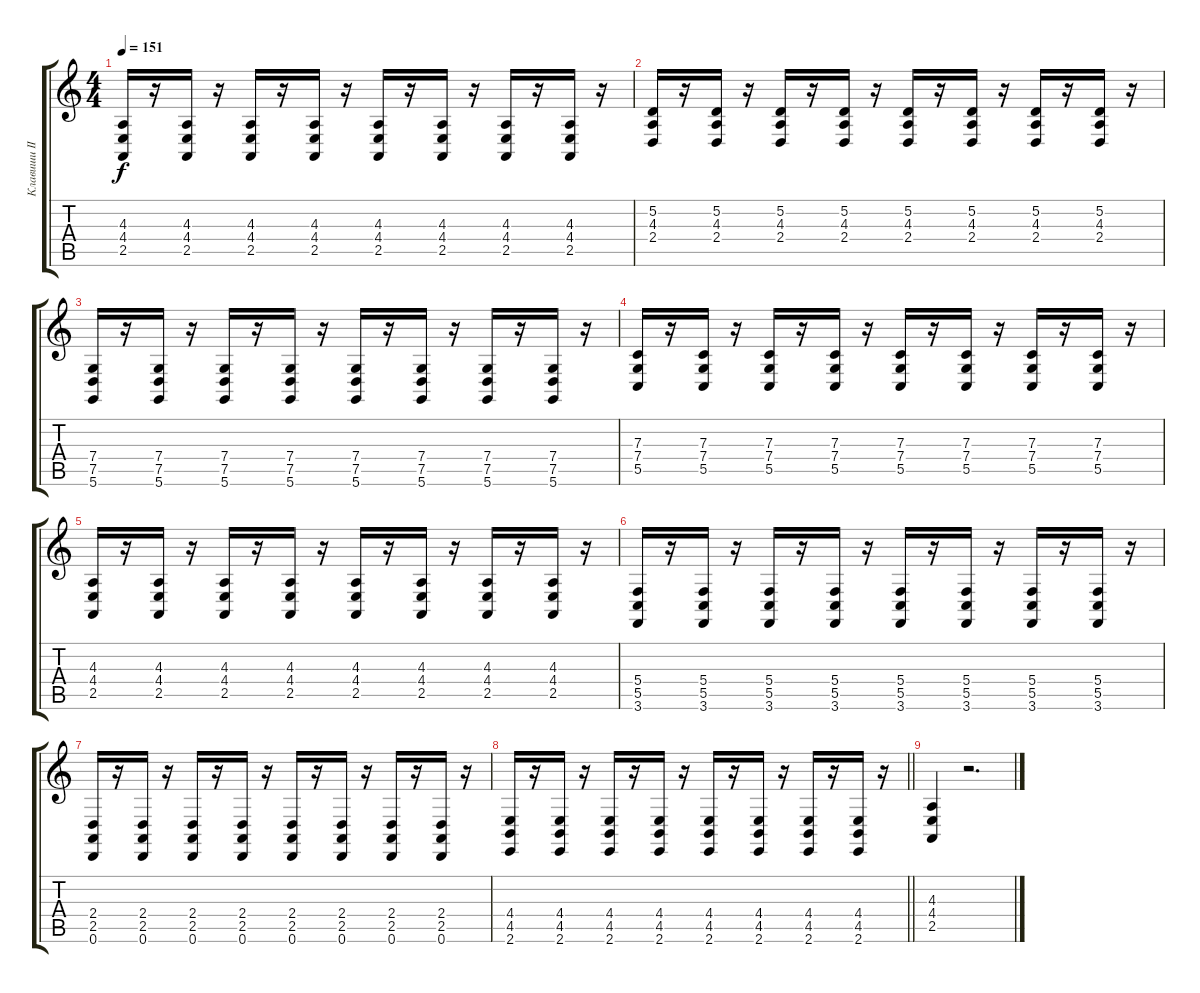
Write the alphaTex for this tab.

\track ("Клавиши III" "Клавиши II") {instrument acousticgrandpiano}
\staff {score tabs}
\tuning (D4 A3 F3 C3 G2 D2) {hide}
\ts (4 4)
\tempo 151
\clef g2
\ks c
(4.3 4.4 2.5).16{dy f} r.16 (4.3 4.4 2.5).16 r.16 (4.3 4.4 2.5).16 r.16 (4.3 4.4 2.5).16 r.16 (4.3 4.4 2.5).16 r.16 (4.3 4.4 2.5).16 r.16 (4.3 4.4 2.5).16 r.16 (4.3 4.4 2.5).16 r.16 |
(5.2 4.3 2.4).16 r.16 (5.2 4.3 2.4).16 r.16 (5.2 4.3 2.4).16 r.16 (5.2 4.3 2.4).16 r.16 (5.2 4.3 2.4).16 r.16 (5.2 4.3 2.4).16 r.16 (5.2 4.3 2.4).16 r.16 (5.2 4.3 2.4).16 r.16 |
(7.4 7.5 5.6).16 r.16 (7.4 7.5 5.6).16 r.16 (7.4 7.5 5.6).16 r.16 (7.4 7.5 5.6).16 r.16 (7.4 7.5 5.6).16 r.16 (7.4 7.5 5.6).16 r.16 (7.4 7.5 5.6).16 r.16 (7.4 7.5 5.6).16 r.16 |
(7.3 7.4 5.5).16 r.16 (7.3 7.4 5.5).16 r.16 (7.3 7.4 5.5).16 r.16 (7.3 7.4 5.5).16 r.16 (7.3 7.4 5.5).16 r.16 (7.3 7.4 5.5).16 r.16 (7.3 7.4 5.5).16 r.16 (7.3 7.4 5.5).16 r.16 |
(4.3 4.4 2.5).16 r.16 (4.3 4.4 2.5).16 r.16 (4.3 4.4 2.5).16 r.16 (4.3 4.4 2.5).16 r.16 (4.3 4.4 2.5).16 r.16 (4.3 4.4 2.5).16 r.16 (4.3 4.4 2.5).16 r.16 (4.3 4.4 2.5).16 r.16 |
(5.4 5.5 3.6).16 r.16 (5.4 5.5 3.6).16 r.16 (5.4 5.5 3.6).16 r.16 (5.4 5.5 3.6).16 r.16 (5.4 5.5 3.6).16 r.16 (5.4 5.5 3.6).16 r.16 (5.4 5.5 3.6).16 r.16 (5.4 5.5 3.6).16 r.16 |
(2.4 2.5 0.6).16 r.16 (2.4 2.5 0.6).16 r.16 (2.4 2.5 0.6).16 r.16 (2.4 2.5 0.6).16 r.16 (2.4 2.5 0.6).16 r.16 (2.4 2.5 0.6).16 r.16 (2.4 2.5 0.6).16 r.16 (2.4 2.5 0.6).16 r.16 |
\barLineRight lightlight
(4.4 4.5 2.6).16 r.16 (4.4 4.5 2.6).16 r.16 (4.4 4.5 2.6).16 r.16 (4.4 4.5 2.6).16 r.16 (4.4 4.5 2.6).16 r.16 (4.4 4.5 2.6).16 r.16 (4.4 4.5 2.6).16 r.16 (4.4 4.5 2.6).16 r.16 |
(4.3 4.4 2.5).4 r.2{d}
